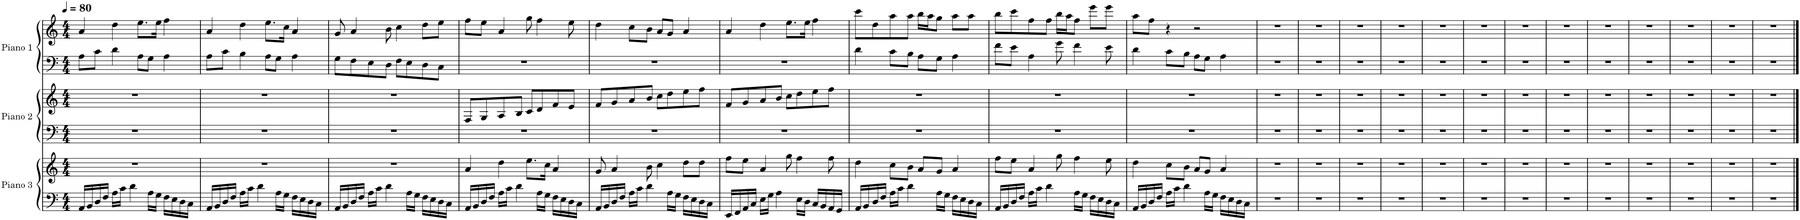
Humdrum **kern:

**kern	**kern	**kern	**kern	**kern	**kern
*part3	*part3	*part2	*part2	*part1	*part1
*staff6	*staff5	*staff4	*staff3	*staff2	*staff1
*I"Piano 3	*	*I"Piano 2	*	*I"Piano 1	*
*I'Pno. 3	*	*I'Pno. 2	*	*I'Pno. 1	*
*clefF4	*clefG2	*clefF4	*clefG2	*clefF4	*clefG2
*k[]	*k[]	*k[]	*k[]	*k[]	*k[]
*M4/4	*M4/4	*M4/4	*M4/4	*M4/4	*M4/4
*MM80	*MM80	*MM80	*MM80	*MM80	*MM80
=1	=1	=1	=1	=1	=1
16AA/LL	1r	1r	1r	8A\L	4a/
16BB/	.	.	.	.	.
16D/	.	.	.	8c\J	.
16F/JJ	.	.	.	.	.
16A\LL	.	.	.	4d\	4dd\
16c\JJ	.	.	.	.	.
4d\	.	.	.	.	.
.	.	.	.	8A\L	8.ee\L
16A\LL	.	.	.	8G\J	.
16G\JJ	.	.	.	.	16ee\Jk
16F\LL	.	.	.	4A\	4ff\
16E\	.	.	.	.	.
16D\	.	.	.	.	.
16C\JJ	.	.	.	.	.
=2	=2	=2	=2	=2	=2
16AA/LL	1r	1r	1r	8A\L	4a/
16BB/	.	.	.	.	.
16D/	.	.	.	8c\J	.
16F/JJ	.	.	.	.	.
16A\LL	.	.	.	4B\	4dd\
16c\JJ	.	.	.	.	.
4d\	.	.	.	.	.
.	.	.	.	8A\L	8.ee\L
16A\LL	.	.	.	8G\J	.
16G\JJ	.	.	.	.	16cc\Jk
16F\LL	.	.	.	4A\	4a/
16E\	.	.	.	.	.
16D\	.	.	.	.	.
16C\JJ	.	.	.	.	.
=3	=3	=3	=3	=3	=3
16AA/LL	1r	1r	1r	8G\L	8g/
16BB/	.	.	.	.	.
16D/	.	.	.	8F\	4a/
16F/JJ	.	.	.	.	.
16A\LL	.	.	.	8E\	.
16c\JJ	.	.	.	.	.
4d\	.	.	.	8D\J	8b\
.	.	.	.	8F\L	4cc\
16A\LL	.	.	.	8E\	.
16G\JJ	.	.	.	.	.
16F\LL	.	.	.	8D\	8dd\L
16E\	.	.	.	.	.
16D\	.	.	.	8C\J	8ee\J
16C\JJ	.	.	.	.	.
=4	=4	=4	=4	=4	=4
16AA/LL	4a/	1r	8F/L	1r	8ff\L
16BB/	.	.	.	.	.
16D/	.	.	8G/	.	8ee\J
16F/JJ	.	.	.	.	.
16A\LL	4dd\	.	8A/	.	4a/
16c\JJ	.	.	.	.	.
4d\	.	.	8B/J	.	.
.	8.ee\L	.	8c/L	.	8gg\
16A\LL	.	.	8d/	.	4ff\
16G\JJ	16cc\Jk	.	.	.	.
16F\LL	4a/	.	8f/	.	.
16E\	.	.	.	.	.
16D\	.	.	8e/J	.	8ee\
16C\JJ	.	.	.	.	.
=5	=5	=5	=5	=5	=5
16AA/LL	8g/	1r	8f/L	1r	4dd\
16BB/	.	.	.	.	.
16D/	4a/	.	8g/	.	.
16F/JJ	.	.	.	.	.
16A\LL	.	.	8a/	.	8cc\L
16c\JJ	.	.	.	.	.
4d\	8b\	.	8b/J	.	8b\J
.	4cc\	.	8cc\L	.	8a/L
16A\LL	.	.	8dd\	.	8g/J
16G\JJ	.	.	.	.	.
16F\LL	8dd\L	.	8ee\	.	4a/
16E\	.	.	.	.	.
16D\	8dd\J	.	8ff\J	.	.
16C\JJ	.	.	.	.	.
=6	=6	=6	=6	=6	=6
16EE/LL	8ff\L	1r	8f/L	1r	4a/
16FF/	.	.	.	.	.
16AA/	8ee\J	.	8g/	.	.
16C/JJ	.	.	.	.	.
16E\LL	4a/	.	8a/	.	4dd\
16G\JJ	.	.	.	.	.
4A\	.	.	8b/J	.	.
.	8gg\	.	8cc\L	.	8.ee\L
16E\LL	4ff\	.	8dd\	.	.
16D\JJ	.	.	.	.	16ee\Jk
16C/LL	.	.	8ee\	.	4ff\
16BB/	.	.	.	.	.
16AA/	8ff\	.	8ff\J	.	.
16GG/JJ	.	.	.	.	.
=7	=7	=7	=7	=7	=7
16AA/LL	4dd\	1r	1r	4d\	8ccc\L
16BB/	.	.	.	.	.
16D/	.	.	.	.	8dd\
16F/JJ	.	.	.	.	.
16A\LL	8cc\L	.	.	8c\L	8aa\
16c\JJ	.	.	.	.	.
4d\	8b\J	.	.	8B\J	8aa\J
.	8a/L	.	.	8A\L	16bb\LL
.	.	.	.	.	16aa\J
16A\LL	8g/J	.	.	8G\J	8gg\J
16G\JJ	.	.	.	.	.
16F\LL	4a/	.	.	4A\	8aa\L
16E\	.	.	.	.	.
16D\	.	.	.	.	8aa\J
16C\JJ	.	.	.	.	.
=8	=8	=8	=8	=8	=8
16AA/LL	8ff\L	1r	1r	8f\L	8bb\L
16BB/	.	.	.	.	.
16D/	8ee\J	.	.	8e\J	8ccc\
16F/JJ	.	.	.	.	.
16A\LL	4a/	.	.	4A\	8ff\
16c\JJ	.	.	.	.	.
4d\	.	.	.	.	8ff\J
.	8gg\	.	.	8g\	16bb\LL
.	.	.	.	.	16aa\J
16A\LL	4ff\	.	.	4f\	8ff\J
16G\JJ	.	.	.	.	.
16F\LL	.	.	.	.	8eee\L
16E\	.	.	.	.	.
16D\	8ee\	.	.	8e\	8eee\J
16C\JJ	.	.	.	.	.
=9	=9	=9	=9	=9	=9
16AA/LL	4dd\	1r	1r	4d\	8aa\L
16BB/	.	.	.	.	.
16D/	.	.	.	.	8ff\J
16F/JJ	.	.	.	.	.
16A\LL	8cc\L	.	.	8c\L	4r
16c\JJ	.	.	.	.	.
4d\	8b\J	.	.	8B\J	.
.	8a/L	.	.	8A\L	2r
16A\LL	8g/J	.	.	8G\J	.
16G\JJ	.	.	.	.	.
16F\LL	4a/	.	.	4A\	.
16E\	.	.	.	.	.
16D\	.	.	.	.	.
16C\JJ	.	.	.	.	.
=10	=10	=10	=10	=10	=10
1r	1r	1r	1r	1r	1r
=11	=11	=11	=11	=11	=11
1r	1r	1r	1r	1r	1r
=12	=12	=12	=12	=12	=12
1r	1r	1r	1r	1r	1r
=13	=13	=13	=13	=13	=13
1r	1r	1r	1r	1r	1r
=14	=14	=14	=14	=14	=14
1r	1r	1r	1r	1r	1r
=15	=15	=15	=15	=15	=15
1r	1r	1r	1r	1r	1r
=16	=16	=16	=16	=16	=16
1r	1r	1r	1r	1r	1r
=17	=17	=17	=17	=17	=17
1r	1r	1r	1r	1r	1r
=18	=18	=18	=18	=18	=18
1r	1r	1r	1r	1r	1r
=19	=19	=19	=19	=19	=19
1r	1r	1r	1r	1r	1r
=20	=20	=20	=20	=20	=20
1r	1r	1r	1r	1r	1r
=21	=21	=21	=21	=21	=21
1r	1r	1r	1r	1r	1r
=22	=22	=22	=22	=22	=22
1r	1r	1r	1r	1r	1r
==	==	==	==	==	==
*-	*-	*-	*-	*-	*-
